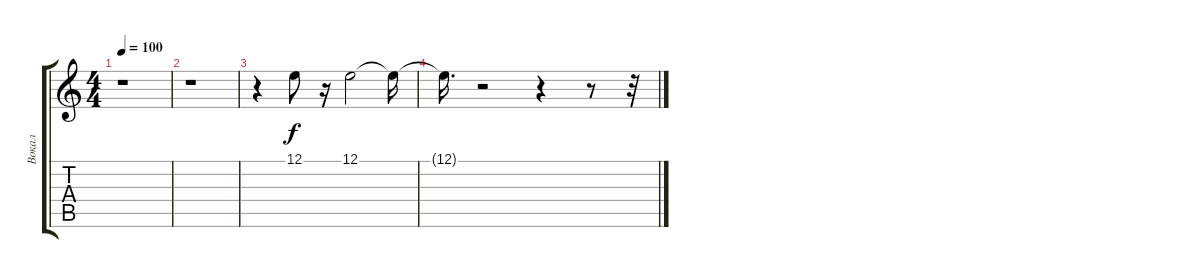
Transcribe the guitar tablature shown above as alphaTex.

\track ("Вокал" "Вокал") {instrument voiceoohs}
\staff {score tabs}
\tuning (E4 B3 G3 D3 A2 E2) {hide}
\ts (4 4)
\tempo 100
\clef g2
\ks c
r.1{dy f} |
r.1 |
r.4 12.1.8 r.16 12.1.2 12.1{t}.16 |
12.1{t}.16{d} r.2 r.4 r.8 r.32
